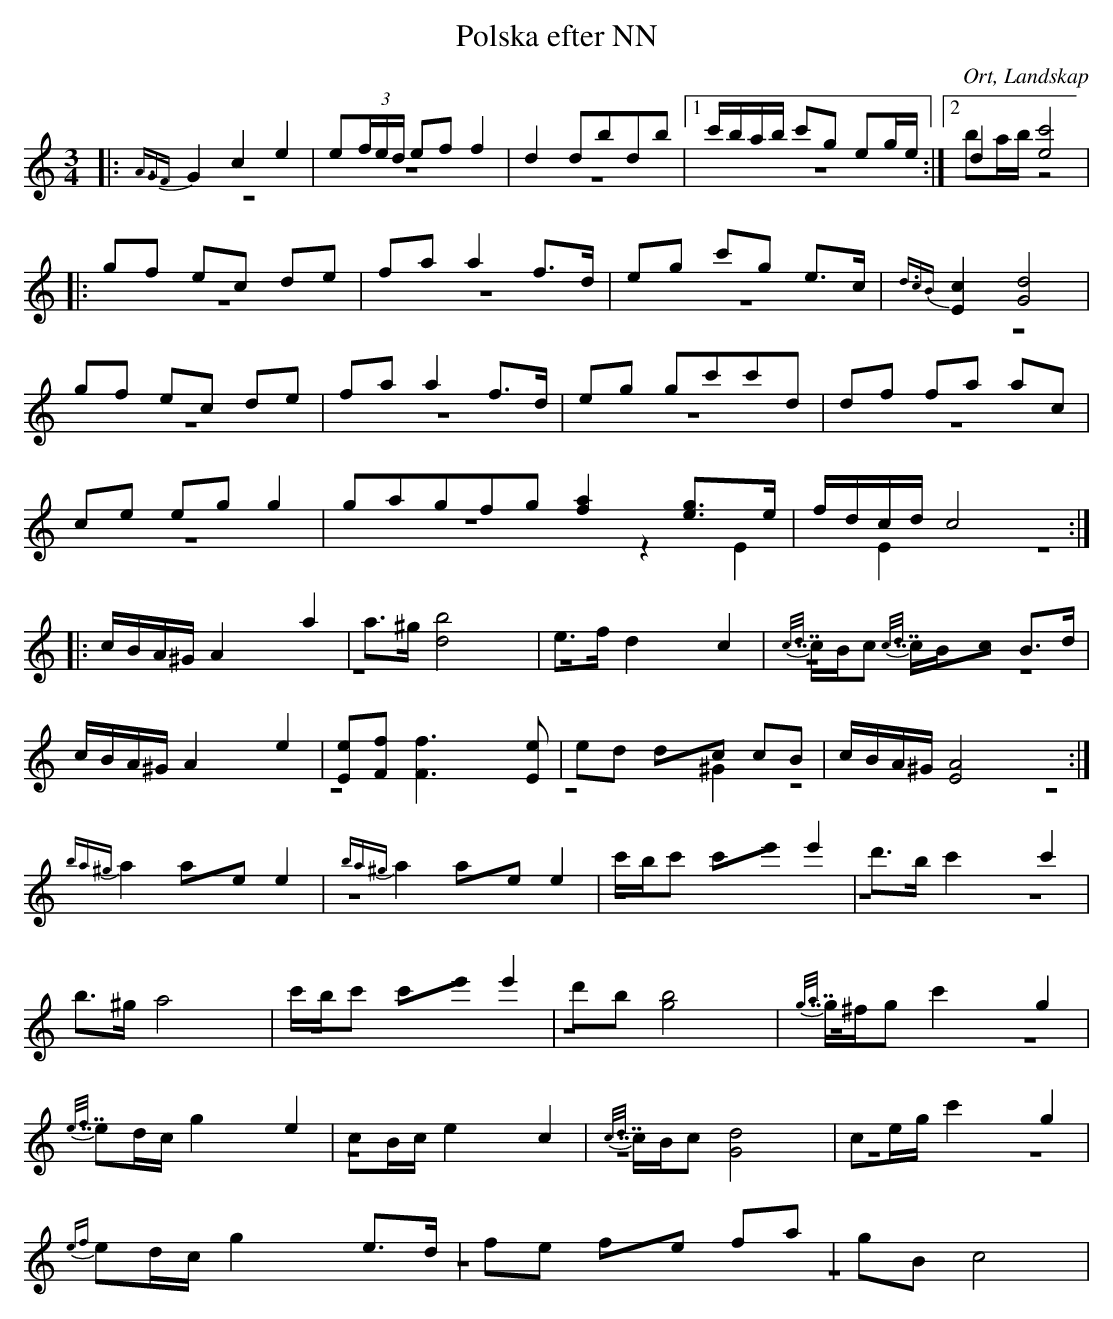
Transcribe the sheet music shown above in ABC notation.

X:1
T:Polska efter NN
O:Ort, Landskap
M:3/4
L:1/8
K:C
V:1
V:2 merge
V:1
|:{A3/2GF}G2 c2 e2|e(3f/e/d/ ef f2|d2 dbdb|1 c'/b/a/b/ c'g eg/e/:|2 d2 [e4c'4]|
|:gf ec de|fa a2 f>d|eg c'g e>c|{d3/2cB}[c2E2] [G4d4]|
gf ec de|fa a2 f>d|eg gc'c'd|df fa ac|
ce eg g2|g2/5a2/5g2/5f2/5g2/5 [f2a2] [eg]>e|f/d/c/d/  c4:|
|:c/B/A/^G/ A2 a2|a>^g [d4b4]|e>f d2 c2|{c7/8d7/8}c/B/c {c7/8d7/8}c/B/c B>d|
c/B/A/^G/ A2 e2|[Ee][Ff] [F3f3] [Ee] |ed dc cB|c/B/A/^G/ [E4A4]:|
{ba^g}a2 ae e2|{ba^g}a2 ae e2|c'/b/c' c'e' e'2  |d'>b c'2 c'2|
 b>^g a4|c'/b/c' c'e' e'2|d'b [g4b4]|{g7/8a7/8}g/^f/g c'2 g2|
{e7/8f7/8}ed/c/ g2 e2|cB/c/ e2 c2|{c7/8d7/8}c/B/c [G4d4]|ce/g/ c'2 g2|
{ef}ed/c/ g2 e>d|fe fe fa|gB c4|
V:2
|:z6|z6|z6|1 z6:|2 ba/b/ z4|
|:z6|z6|z6|z6|
 z6|z6|z6|z6|
z6|z6|z2 E2 E2:|
|:z6|z6|z6|z6|
 z6|z6|z6|^G2 z4:|
|z6|z6|z6|z6|
 z6|z6|z6|z6|
z6|z6|z6|z6|
z6|z6|z6|
